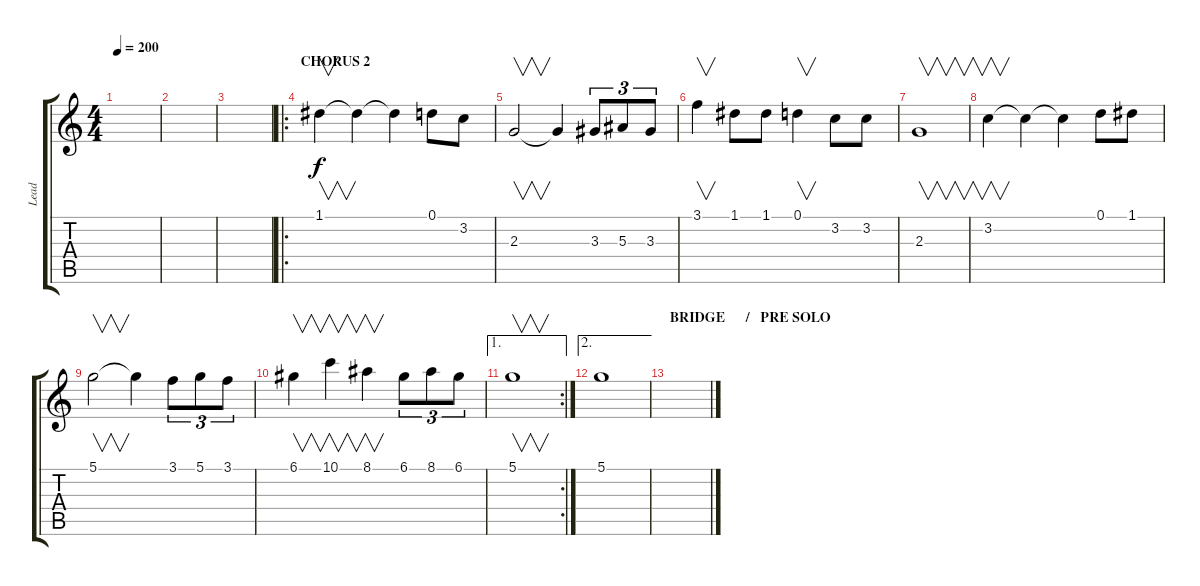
\track ("Lead" "Lead") {instrument overdrivenguitar}
\staff {score tabs}
\tuning (D4 A3 F3 C3 G2 C2) {hide}
\ts (4 4)
\tempo 200
\clef g2
\ks c
|
|
|
\ro
\section ("" "CHORUS 2")
1.1.4{v} 1.1{t}.4 1.1{t}.4 0.1.8 3.2.8 |
2.3.2{v} 2.3{t}.4 3.3.8{tu (3 2)} 5.3.8{tu (3 2)} 3.3.8{tu (3 2)} |
3.1.4{v} 1.1.8 1.1.8 0.1.4{v} 3.2.8 3.2.8 |
2.3.1{v} |
3.2.4{v} 3.2{t}.4 3.2{t}.4 0.1.8 1.1.8 |
5.1.2{v} 5.1{t}.4 3.1.8{tu (3 2)} 5.1.8{tu (3 2)} 3.1.8{tu (3 2)} |
6.1.4{v} 10.1.4{v} 8.1.4{v} 6.1.8{tu (3 2)} 8.1.8{tu (3 2)} 6.1.8{tu (3 2)} |
\ae 1
\rc 2
5.1.1{v} |
\ae 2
5.1.1 |
\section ("" "BRIDGE      /   PRE SOLO")
